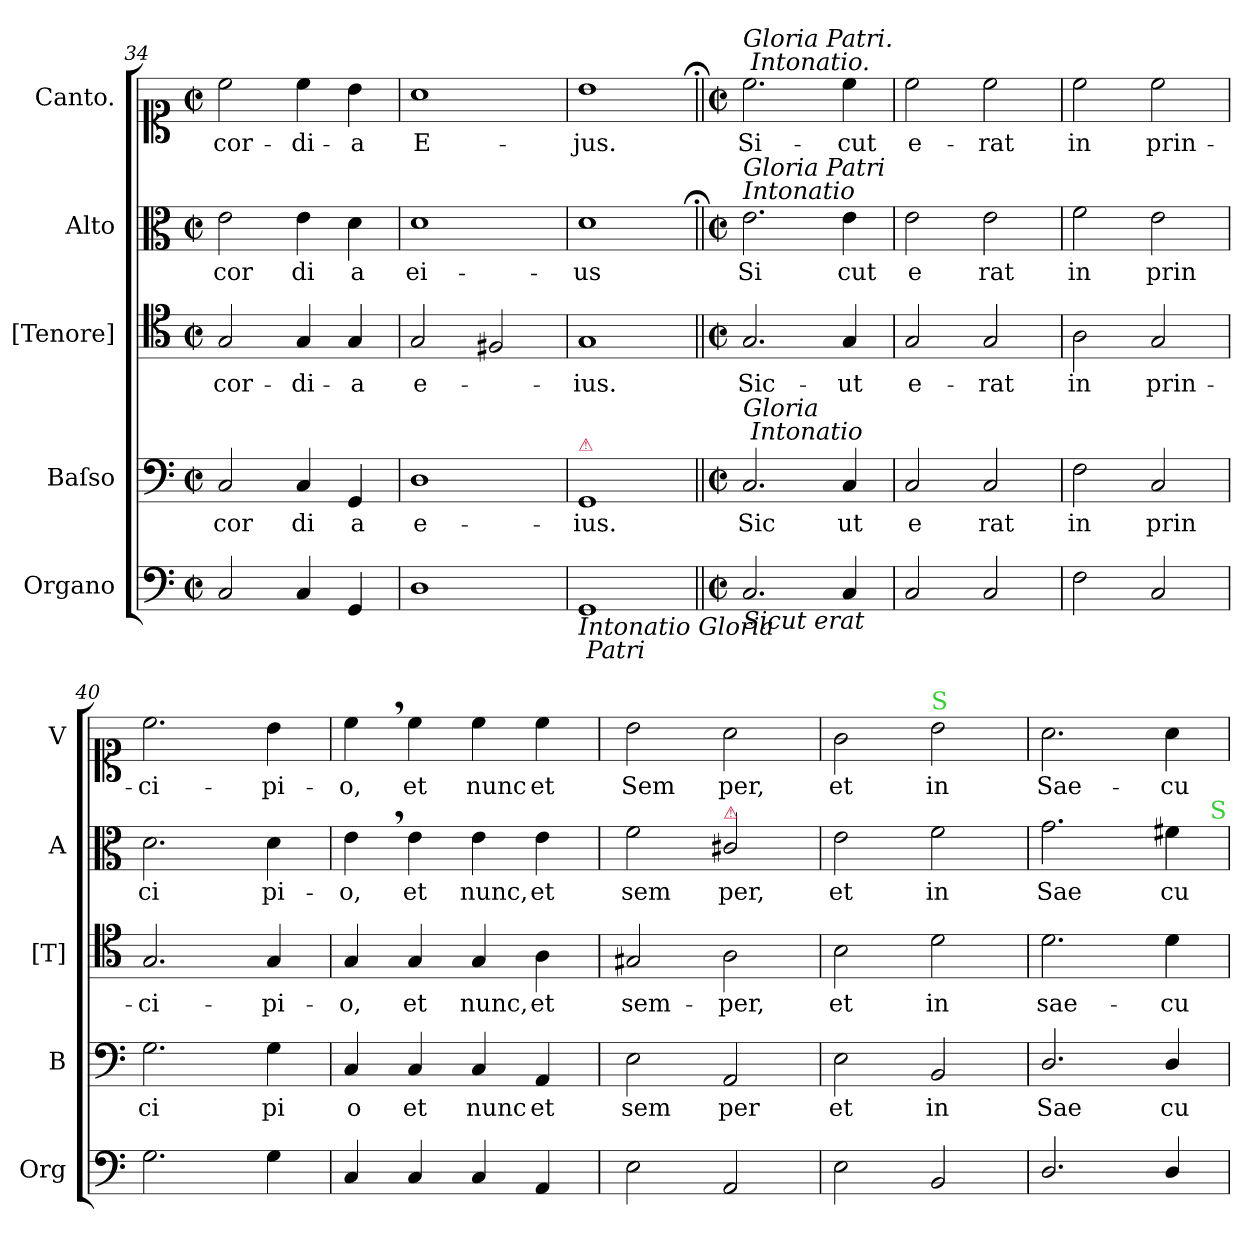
**kern	**kern	**text	**kern	**text	**kern	**text	**kern	**text
*part5	*part4	*part4	*part3	*part3	*part2	*part2	*part1	*part1
*staff5	*staff4	*staff4	*staff3	*staff3	*staff2	*staff2	*staff1	*staff1
*I"Organo	*I"Baſso	*	*I"[Tenore]	*	*I"Alto	*	*I"Canto.	*
*I'Org	*I'B	*	*I'[T]	*	*I'A	*	*I'V	*
*clefF4	*clefF4	*	*clefC4	*	*clefC3	*	*clefC1	*
*k[]	*k[]	*	*k[]	*	*k[]	*	*k[]	*
*M2/2	*M2/2	*	*M2/2	*	*M2/2	*	*M2/2	*
*met(c|)	*met(c|)	*	*met(c|)	*	*met(c|)	*	*met(c|)	*
=34	=34	=34	=34	=34	=34	=34	=34	=34
2C/	2C/	-cor	2G/	-cor-	2e\	-cor	2cc\	-cor-
4C/	4C/	-di	4G/	-di-	4e\	-di	4cc\	-di-
4GG/	4GG/	a	4G/	-a	4d\	a	4b\	-a
=35	=35	=35	=35	=35	=35	=35	=35	=35
1D\	1D\	-e-	2G/	e-	1d\	-ei-	1a\	E-
.	.	.	2F#X/	.	.	.	.	.
=36	=36	=36	=36	=36	=36	=36	=36	=36
!	!LO:TX:a:color=crimson:t=⚠	!	!	!	!	!	!	!
!LO:TX:b:i:t=Intonatio Gloria\n Patri	!	!	!	!	!	!	!	!
1GG/	1GG/	-ius.	1G/	-ius.	1d\	-us	1b\	-jus.
=37||	=37||	=37||;	=37||	=37||;	=37||;	=37||;	=37||;	=37||;
*M2/2	*M2/2	*	*M2/2	*	*M2/2	*	*M2/2	*
*met(c|)	*met(c|)	*	*met(c|)	*	*met(c|)	*	*met(c|)	*
!	!	!	!	!	!	!	!LO:TX:a:i:t=Gloria Patri.\n Intonatio.	!
!	!	!	!	!	!LO:TX:a:i:t=Gloria Patri\nIntonatio	!	!	!
!	!LO:TX:a:i:t=Gloria\n Intonatio	!	!	!	!	!	!	!
!LO:TX:b:i:t=Sicut erat	!	!	!	!	!	!	!	!
2.C/	2.C/	-Sic	2.G/	Sic-	2.e\	Si	2.cc\	Si-
4C/	4C/	ut	4G/	-ut	4e\	cut	4cc\	-cut
=38	=38	=38	=38	=38	=38	=38	=38	=38
2C/	2C/	-e	2G/	e-	2e\	-e	2cc\	e-
2C/	2C/	rat	2G/	-rat	2e\	rat	2cc\	-rat
=39	=39	=39	=39	=39	=39	=39	=39	=39
2F\	2F\	in	2A\	in	2f\	in	2cc\	in
2C/	2C/	-prin	2G/	prin-	2e\	-prin	2cc\	prin-
=40	=40	=40	=40	=40	=40	=40	=40	=40
2.G\	2.G\	-ci	2.G/	-ci-	2.d\	-ci	2.cc\	-ci-
4G\	4G\	-pi	4G/	-pi-	4d\	pi-	4b\	-pi-
=41	=41	=41	=41	=41	=41	=41	=41	=41
4C/	4C/	o	4G/	-o,	4e,\	-o,	4cc,\	-o,
4C/	4C/	et	4G/	et	4e\	et	4cc\	et
4C/	4C/	nunc	4G/	nunc,	4e\	nunc,	4cc\	nunc
4AA/	4AA/	et	4A\	et	4e\	et	4cc\	et
=42	=42	=42	=42	=42	=42	=42	=42	=42
2E\	2E\	-sem	2G#X/	sem-	2f\	-sem	2b\	-Sem
!	!	!	!	!	!LO:TX:a:color=crimson:t=⚠	!	!	!
2AA/	2AA/	per	2A\	-per,	2c#X/	per,	2a\	per,
=43	=43	=43	=43	=43	=43	=43	=43	=43
2E\	2E\	et	2B\	et	2e\	et	2g\	et
!	!	!	!	!	!	!	!LO:TX:a:color=limegreen:t=S	!
2BB/	2BB/	in	2d\	in	2f\	in	2b\	in
=44	=44	=44	=44	=44	=44	=44	=44	=44
2.D/	2.D/	-Sae	2.d\	sae-	2.g\	-Sae	2.a\	Sae-
4D/	4D/	-cu	4d\	-cu-	4f#X\	cu-	4a\	-cu-
!	!	!	!	!	!LO:TX:a:color=limegreen:t=S	!	!	!
=	=	=	=	=	=	=	=	=
*-	*-	*-	*-	*-	*-	*-	*-	*-
